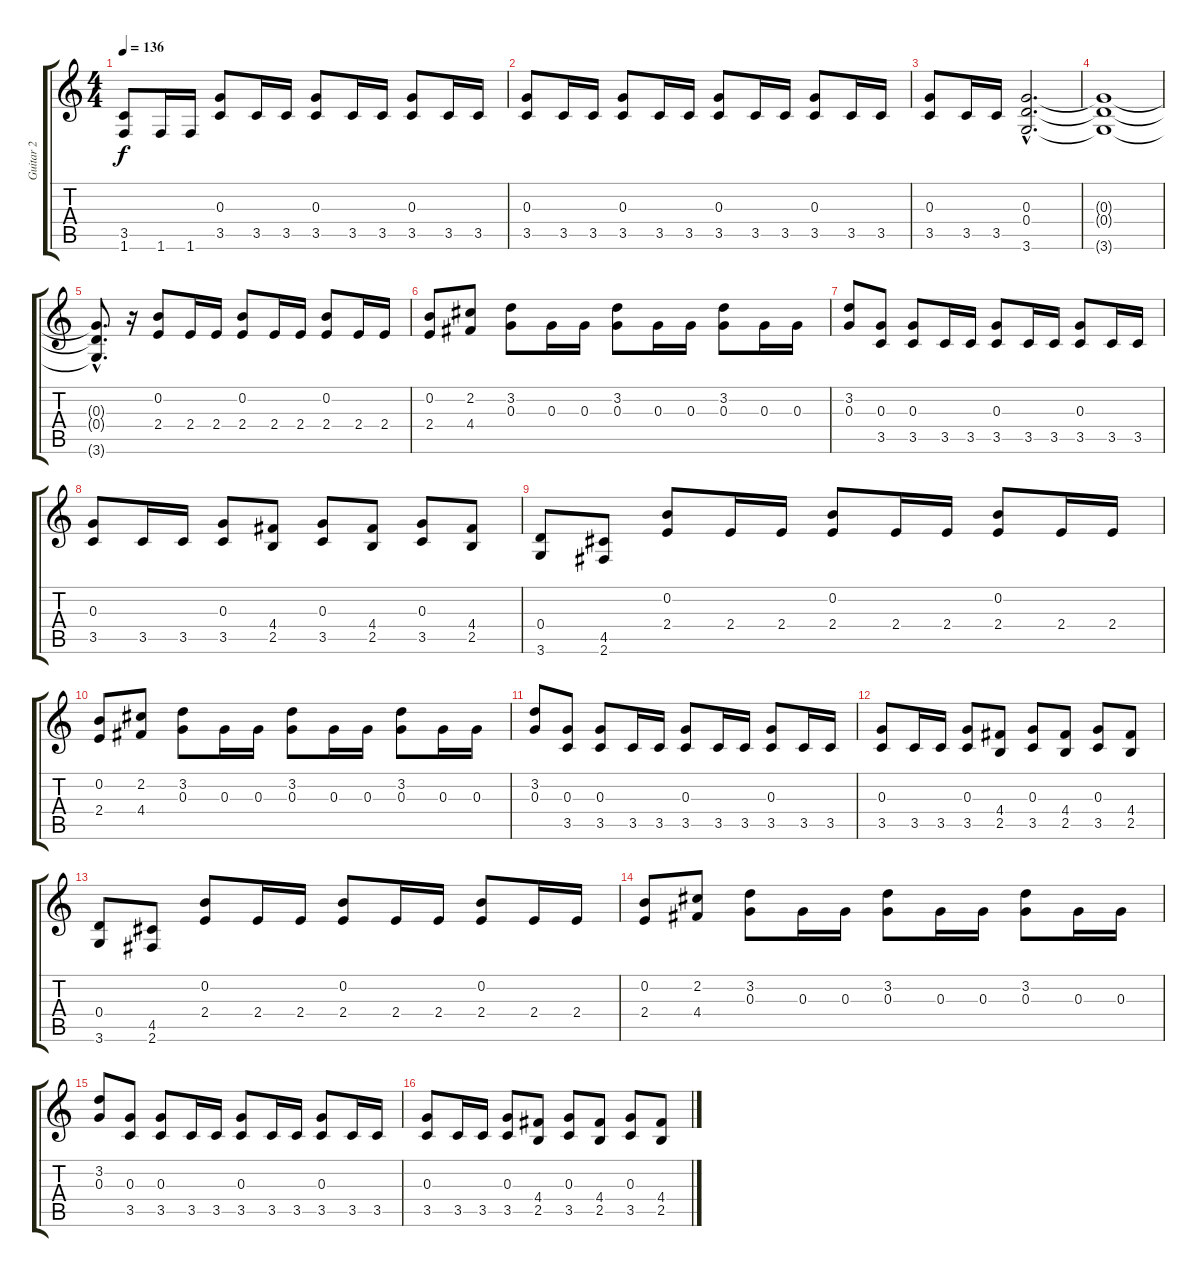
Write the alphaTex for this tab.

\track ("Guitar 2" "Guitar 2") {instrument distortionguitar}
\staff {score tabs}
\tuning (E4 B3 G3 D3 A2 E2) {hide}
\ts (4 4)
\tempo 136
\clef g2
\ks c
(3.5 1.6).8{dy f} 1.6.16 1.6.16 (0.3 3.5).8 3.5.16 3.5.16 (0.3 3.5).8 3.5.16 3.5.16 (0.3 3.5).8 3.5.16 3.5.16 |
(0.3 3.5).8 3.5.16 3.5.16 (0.3 3.5).8 3.5.16 3.5.16 (0.3 3.5).8 3.5.16 3.5.16 (0.3 3.5).8 3.5.16 3.5.16 |
(0.3 3.5).8 3.5.16 3.5.16 (0.3{hac} 0.4{hac} 3.6{hac}).2{d} |
(0.3{t} 0.4{t} 3.6{t}).1 |
(0.3{hac t} 0.4{hac t} 3.6{hac t}).8{d} r.16 (0.2 2.4).8 2.4.16 2.4.16 (0.2 2.4).8 2.4.16 2.4.16 (0.2 2.4).8 2.4.16 2.4.16 |
(0.2 2.4).8 (2.2 4.4).8 (3.2 0.3).8 0.3.16 0.3.16 (3.2 0.3).8 0.3.16 0.3.16 (3.2 0.3).8 0.3.16 0.3.16 |
(3.2 0.3).8 (0.3 3.5).8 (0.3 3.5).8 3.5.16 3.5.16 (0.3 3.5).8 3.5.16 3.5.16 (0.3 3.5).8 3.5.16 3.5.16 |
(0.3 3.5).8 3.5.16 3.5.16 (0.3 3.5).8 (4.4 2.5).8 (0.3 3.5).8 (4.4 2.5).8 (0.3 3.5).8 (4.4 2.5).8 |
(0.4 3.6).8 (4.5 2.6).8 (0.2 2.4).8 2.4.16 2.4.16 (0.2 2.4).8 2.4.16 2.4.16 (0.2 2.4).8 2.4.16 2.4.16 |
(0.2 2.4).8 (2.2 4.4).8 (3.2 0.3).8 0.3.16 0.3.16 (3.2 0.3).8 0.3.16 0.3.16 (3.2 0.3).8 0.3.16 0.3.16 |
(3.2 0.3).8 (0.3 3.5).8 (0.3 3.5).8 3.5.16 3.5.16 (0.3 3.5).8 3.5.16 3.5.16 (0.3 3.5).8 3.5.16 3.5.16 |
(0.3 3.5).8 3.5.16 3.5.16 (0.3 3.5).8 (4.4 2.5).8 (0.3 3.5).8 (4.4 2.5).8 (0.3 3.5).8 (4.4 2.5).8 |
(0.4 3.6).8 (4.5 2.6).8 (0.2 2.4).8 2.4.16 2.4.16 (0.2 2.4).8 2.4.16 2.4.16 (0.2 2.4).8 2.4.16 2.4.16 |
(0.2 2.4).8 (2.2 4.4).8 (3.2 0.3).8 0.3.16 0.3.16 (3.2 0.3).8 0.3.16 0.3.16 (3.2 0.3).8 0.3.16 0.3.16 |
(3.2 0.3).8 (0.3 3.5).8 (0.3 3.5).8 3.5.16 3.5.16 (0.3 3.5).8 3.5.16 3.5.16 (0.3 3.5).8 3.5.16 3.5.16 |
(0.3 3.5).8 3.5.16 3.5.16 (0.3 3.5).8 (4.4 2.5).8 (0.3 3.5).8 (4.4 2.5).8 (0.3 3.5).8 (4.4 2.5).8
